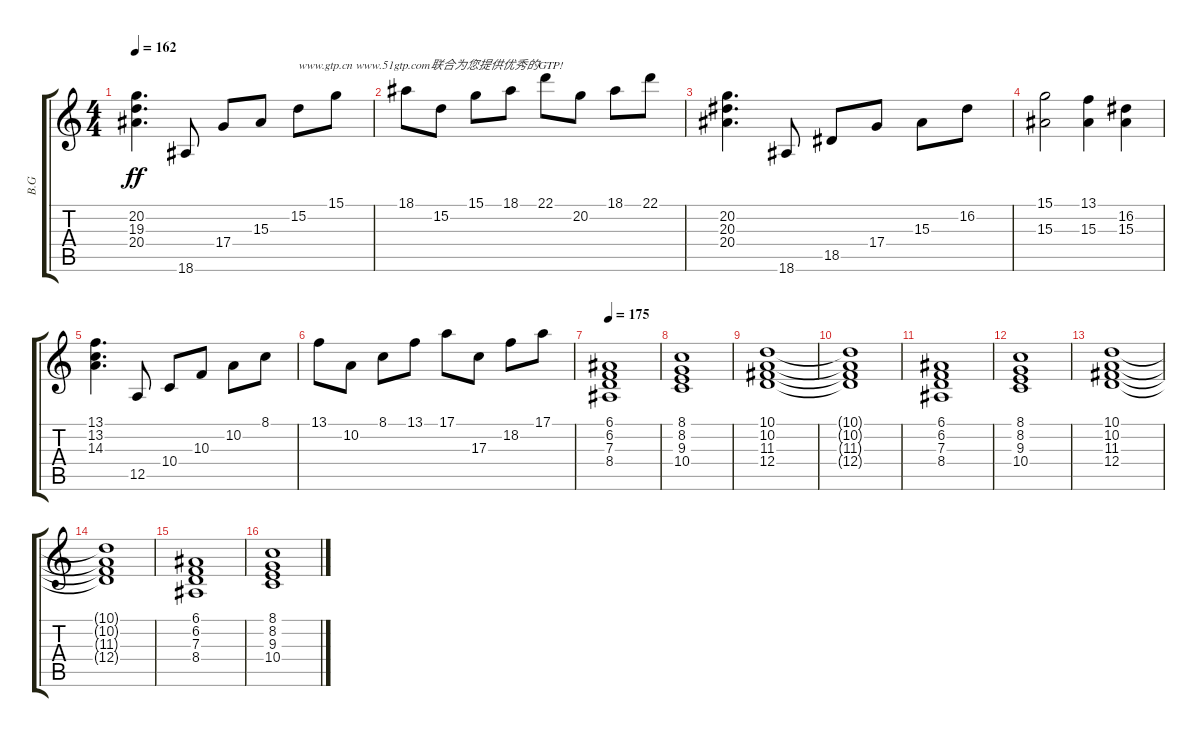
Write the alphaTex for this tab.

\track ("B.G" "B.G") {instrument harpsichord}
\staff {score tabs}
\tuning (E4 B3 G3 D3 A2 E2) {hide}
\ts (4 4)
\tempo 162
\clef g2
\ks c
(20.2 19.3 20.4).4{d dy ff} 18.6.8 17.4.8 15.3.8 15.2.8{txt "www.gtp.cn www.51gtp.com联合为您提供优秀的GTP!"} 15.1.8 |
18.1.8 15.2.8 15.1.8 18.1.8 22.1.8 20.2.8 18.1.8 22.1.8 |
(20.2 20.3 20.4).4{d} 18.6.8 18.5.8 17.4.8 15.3.8 16.2.8 |
(15.1 15.3).2 (13.1 15.3).4 (16.2 15.3).4 |
(13.1 13.2 14.3).4{d} 12.5.8 10.4.8 10.3.8 10.2.8 8.1.8 |
13.1.8 10.2.8 8.1.8 13.1.8 17.1.8 17.3.8 18.2.8 17.1.8 |
\tempo 175
(6.1 6.2 7.3 8.4).1{volume 14 instrument stringensemble1} |
(8.1 8.2 9.3 10.4).1 |
(10.1 10.2 11.3 12.4).1 |
(10.1{t} 10.2{t} 11.3{t} 12.4{t}).1 |
(6.1 6.2 7.3 8.4).1{instrument stringensemble1} |
(8.1 8.2 9.3 10.4).1 |
(10.1 10.2 11.3 12.4).1 |
(10.1{t} 10.2{t} 11.3{t} 12.4{t}).1 |
(6.1 6.2 7.3 8.4).1{instrument stringensemble1} |
(8.1 8.2 9.3 10.4).1
